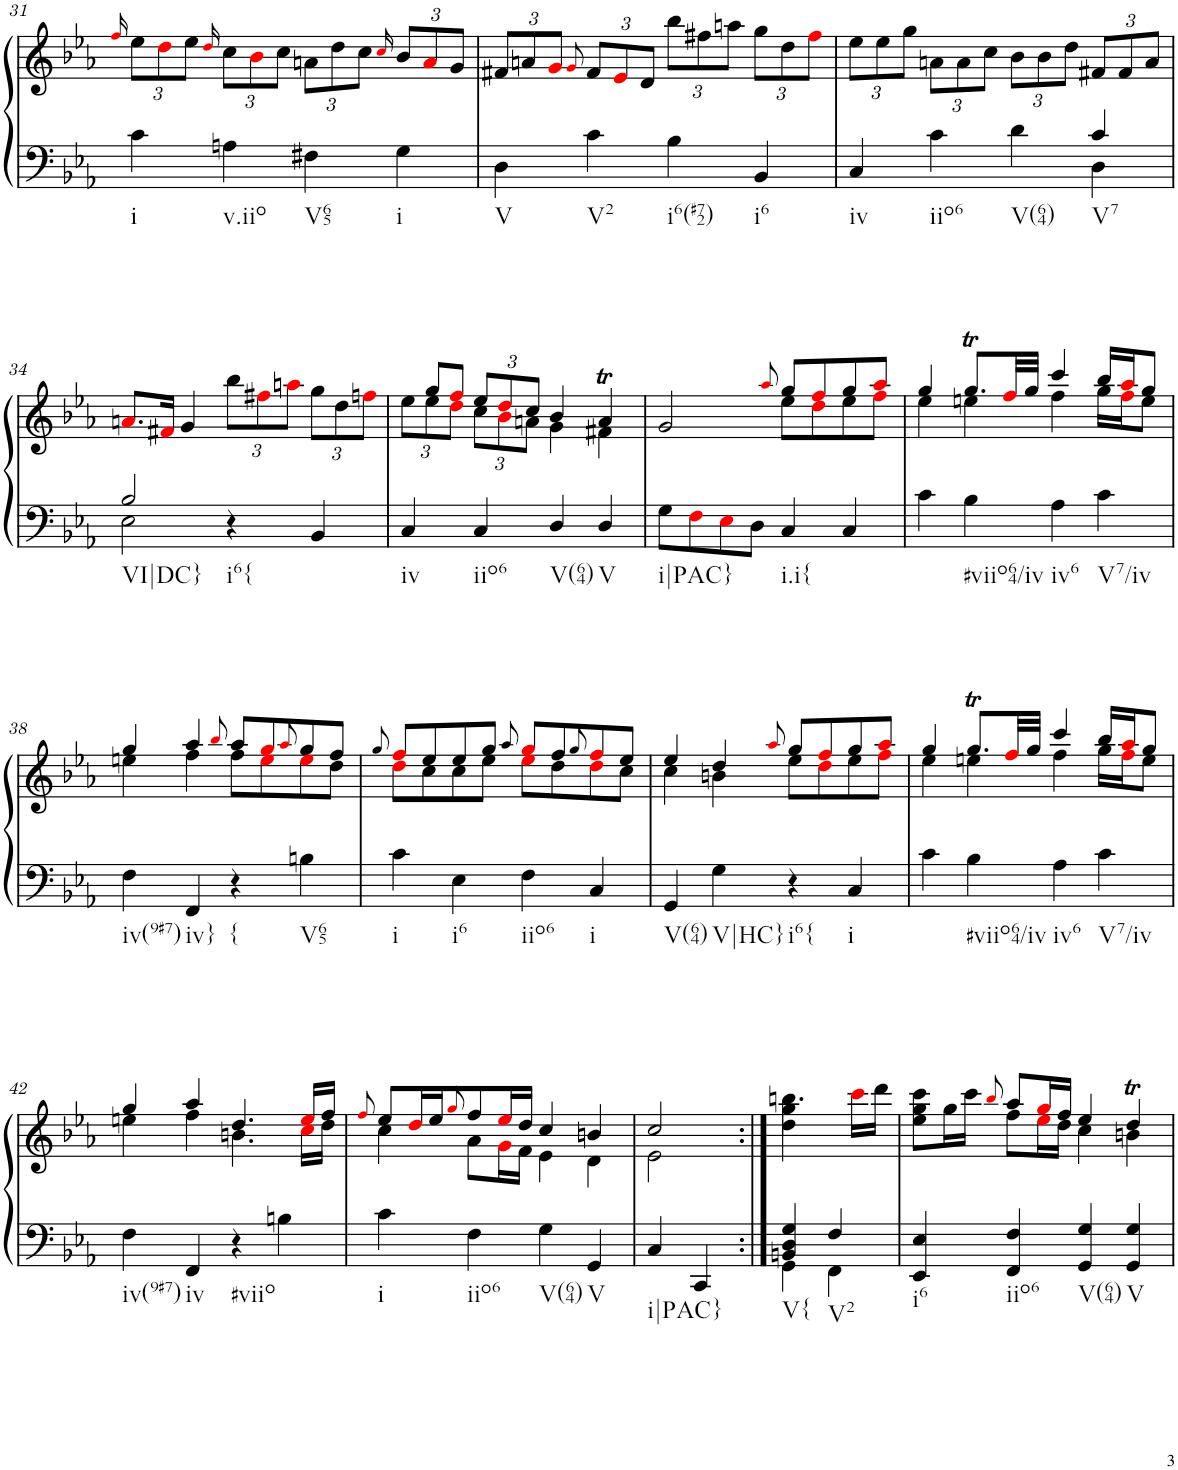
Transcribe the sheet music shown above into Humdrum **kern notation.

**kern	**kern
*part1	*part1
*staff2	*staff1
*I"Piano	*
*I'Pno.	*
!!LO:PB:g=z
*clefF4	*clefG2
*k[b-e-a-]	*k[b-e-a-]
*M2/2	*M2/2
*met(c|)	*met(c|)
=31	=31
.	16qffi/
*	*Xbrackettup
!LO:TX:b:t=i	!
4c\	12ee-\L
.	12ddi\
.	12ee-\J
.	16qddi/
!LO:TX:b:t=v.iio	!
4An\	12cc\L
.	12b-i\
.	12cc\J
!LO:TX:b:t=V65	!
4F#X\	12an\L
.	12dd\
.	12cc\J
.	16qcci/
!LO:TX:b:t=i	!
4G\	12b-/L
.	12ai/
.	12g/J
=32	=32
!LO:TX:b:t=V	!
4D\	12f#X/L
.	12an/
.	12gi/J
.	8qgi/
!LO:TX:b:t=V2	!
4c\	12f#/L
.	12e-i/
.	12d/J
!LO:TX:b:t=i6(#72)	!
4B-\	12bb-\L
.	12ff#X\
.	12aan\J
!LO:TX:b:t=i6	!
4BB-/	12gg\L
.	12dd\
.	12ff#i\J
=33	=33
*^	*
!LO:TX:b:t=iv	!	!
4C/	2.ryy	12ee-\L
.	.	12ee-\
.	.	12gg\J
!LO:TX:b:t=iio6	!	!
4c\	.	12an\L
.	.	12a\
.	.	12cc\J
!LO:TX:b:t=V(64)	!	!
4d\	.	12b-\L
.	.	12b-\
.	.	12dd\J
!LO:TX:b:t=V7	!	!
4c/	4D\	12f#X/L
.	.	12f#/
.	.	12a/J
!!LO:LB:g=z
=34	=34	=34
!LO:TX:b:t=VI|DC}	!	!
2B-/	2E-\	8.ani/L
.	.	16f#Xi/Jk
.	.	4g/
!LO:TX:b:t=i6{	!	!
4r	2ryy	12bb-\L
.	.	12ff#Xi\
.	.	12aani\J
4BB-/	.	12gg\L
.	.	12dd\
.	.	12ffni\J
*v	*v	*
=35	=35
*	*^
*	*	*brackettup
!LO:TX:b:t=iv	!	!
4C/	12ee-\L	12ryy
.	12ee-\	12gg/L
.	12ddi\J	12ffi/J
*	*Xbrackettup	*
!LO:TX:b:t=iio6	!	!
4C/	12cc\L	12ee-/L
.	12b-i\	12ddi/
.	12an\J	12cc/J
!LO:TX:b:t=V(64)	!	!
4D/	4b-/	4g\
!LO:TX:b:t=V	!	!
4D/	4at/	4f#X\
=36	=36	=36
!LO:TX:b:t=i|PAC}	!	!
8G\L	2g/	2ryy
8Fi\	.	.
8E-i\	.	.
8D\J	.	.
.	8qaa-i/	.
!LO:TX:b:t=i.i{	!	!
4C/	8gg/L	8ee-\L
.	8ffi/	8ddi\
4C/	8gg/	8ee-\
.	8aa-i/J	8ffi\J
=37	=37	=37
4c\	4gg/	4ee-\
!LO:TX:b:t=#viio64/iv	!	!
4B-\	8.ggt/L	4een\
.	32ffi/LL	.
.	32gg/JJJ	.
!LO:TX:b:t=iv6	!	!
4A-\	4ccc/	4ff\
!LO:TX:b:t=V7/iv	!	!
4c\	16bb-/LL	16gg\LL
.	16aa-i/J	16ffi\J
.	8gg/J	8ee\J
!!LO:LB:g=z	!!
=38	=38	=38
!LO:TX:b:t=iv(9#7)	!	!
4F\	4gg/	4een\
!LO:TX:b:t=iv}	!	!
4FF/	4aa-/	4ff\
.	8qbb-i/	.
!LO:TX:b:t={	!	!
4r	8aa-/L	8ff\L
.	8ggi/	8eei\
.	8qaa-i/	.
!LO:TX:b:t=V65	!	!
4Bn\	8gg/	8eei\
.	8ff/J	8dd\J
=39	=39	=39
.	8qgg/	.
!LO:TX:b:t=i	!	!
4c\	8ffi/L	8ddi\L
.	8ee-/	8cc\
!LO:TX:b:t=i6	!	!
4E-\	8ee-/	8cc\
.	8gg/J	8ee-\J
.	8qaa-/	.
!LO:TX:b:t=iio6	!	!
4F\	8ggi/L	8ee-i\L
.	8ff/	8dd\
.	8qgg/	.
!LO:TX:b:t=i	!	!
4C/	8ffi/	8ddi\
.	8ee-/J	8cc\J
=40	=40	=40
!LO:TX:b:t=V(64)	!	!
4GG/	4ee-/	4cc\
!LO:TX:b:t=V|HC}	!	!
4G\	4dd/	4bn\
.	8qaa-i/	.
!LO:TX:b:t=i6{	!	!
4r	8gg/L	8ee-\L
.	8ffi/	8ddi\
!LO:TX:b:t=i	!	!
4C/	8gg/	8ee-\
.	8aa-i/J	8ffi\J
=41	=41	=41
4c\	4gg/	4ee-\
!LO:TX:b:t=#viio64/iv	!	!
4B-\	8.ggt/L	4een\
.	32ffi/LL	.
.	32gg/JJJ	.
!LO:TX:b:t=iv6	!	!
4A-\	4ccc/	4ff\
!LO:TX:b:t=V7/iv	!	!
4c\	16bb-/LL	16gg\LL
.	16aa-i/J	16ffi\J
.	8gg/J	8ee\J
!!LO:LB:g=z	!!
=42	=42	=42
!LO:TX:b:t=iv(9#7)	!	!
4F\	4gg/	4een\
!LO:TX:b:t=iv	!	!
4FF/	4aa-/	4ff\
!LO:TX:b:t=#viio	!	!
4r	4.dd/	4.bn\
4Bn\	.	.
.	16eei/LL	16cci\LL
.	16ff/JJ	16dd\JJ
=43	=43	=43
.	8qffi/	.
!LO:TX:b:t=i	!	!
4c\	8ee-/L	4cc\
.	16ddi/L	.
.	16ee-/J	.
.	8qggi/	.
!LO:TX:b:t=iio6	!	!
4F\	8ff/	8a-\L
.	16ee-i/L	16gi\L
.	16dd/JJ	16f\JJ
!LO:TX:b:t=V(64)	!	!
4G\	4cc/	4e-\
!LO:TX:b:t=V	!	!
4GG/	4bn/	4d\
=44	=44	=44
!LO:TX:b:t=i|PAC}	!	!
4C/	2cc/	2e-\
4CC/	.	.
=44X2:|!	=44X2:|!	=44X2:|!
*^	*	*
!LO:TX:b:t=V{	!	!	!
4BBn/ 4D/ 4G/	4GG\	4.bbn\	4dd\ 4gg\
!LO:TX:b:t=V2	!	!	!
4F/	4FF\	.	4ryy
.	.	16ccci\LL	.
.	.	16ddd\JJ	.
*v	*v	*	*
=45	=45	=45
!LO:TX:b:t=i6	!	!
4EE-/ 4E-/	8ee-\ 8gg\ 8ccc\L	4ryy
.	16gg\L	.
.	16ccc\JJ	.
.	8qbb-i/	.
!LO:TX:b:t=iio6	!	!
4FF/ 4F/	8aa-/L	8ff\L
.	16ggi/L	16ee-i\L
.	16ff/JJ	16dd\JJ
!LO:TX:b:t=V(64)	!	!
4GG/ 4G/	4ee-/	4cc\
!LO:TX:b:t=V	!	!
4GG/ 4G/	4ddt/	4bn\
*	*v	*v
=	=
*-	*-
